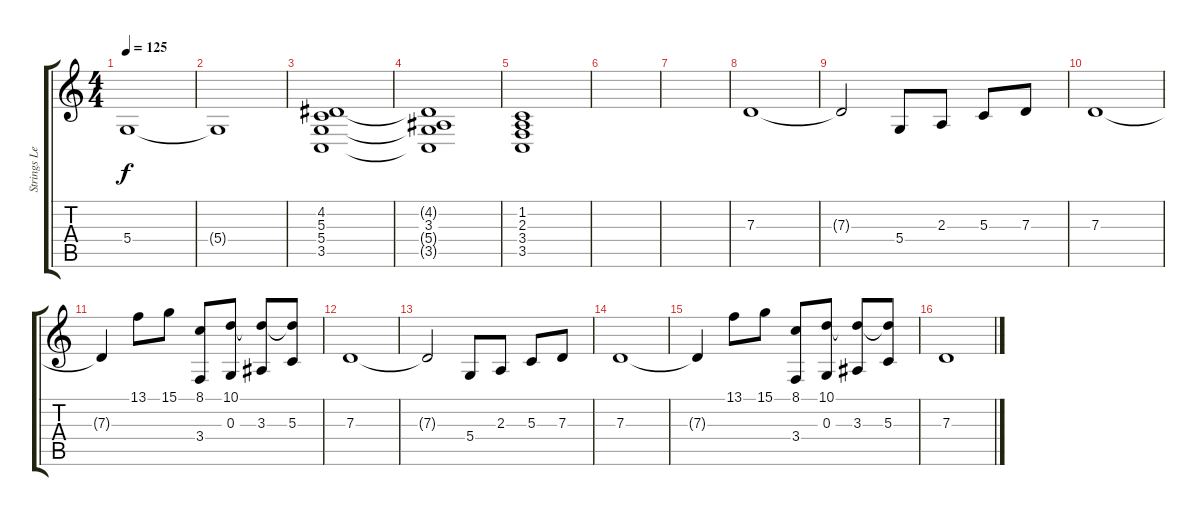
\track ("Strings Lead" "Strings Le") {instrument stringensemble1}
\staff {score tabs}
\tuning (E4 B3 G3 D3 A2 E2) {hide}
\ts (4 4)
\tempo 125
\clef g2
\ks c
5.4{t}.1{dy f} |
5.4{t}.1 |
(4.2 5.3 5.4 3.5).1 |
(4.2{t} 3.3 5.4{t} 3.5{t}).1 |
(1.2 2.3 3.4 3.5).1 |
|
|
7.3.1 |
7.3{t}.2 5.4.8 2.3.8 5.3.8 7.3.8 |
7.3.1 |
7.3{t}.4 13.1.8 15.1.8 (8.1 3.4).8 (10.1 0.3).8 (10.1{t} 3.3).8 (10.1{t} 5.3).8 |
7.3.1 |
7.3{t}.2 5.4.8 2.3.8 5.3.8 7.3.8 |
7.3.1 |
7.3{t}.4 13.1.8 15.1.8 (8.1 3.4).8 (10.1 0.3).8 (10.1{t} 3.3).8 (10.1{t} 5.3).8 |
7.3.1
